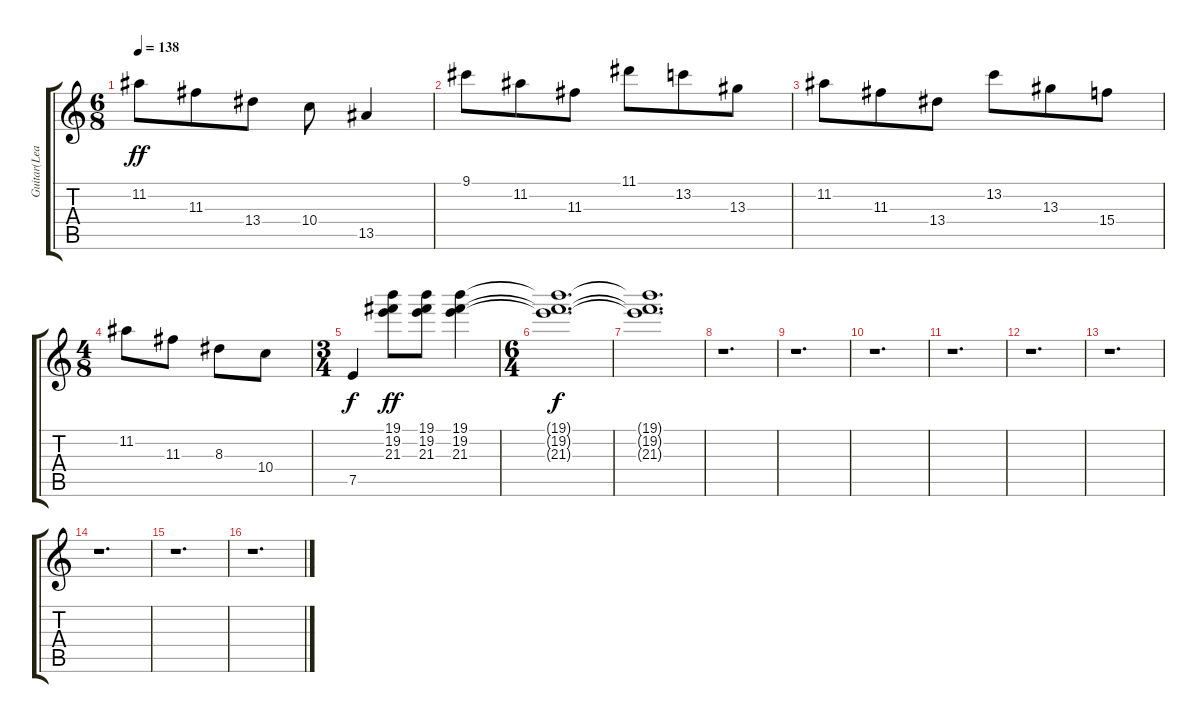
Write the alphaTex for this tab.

\track ("Guitar(Lead)" "Guitar(Lea") {instrument distortionguitar}
\staff {score tabs}
\tuning (E4 B3 G3 D3 A2 E2) {hide}
\ts (6 8)
\tempo 138
\clef g2
\ks c
11.2.8{dy ff} 11.3.8 13.4.8 10.4.8 13.5.4 |
9.1.8 11.2.8 11.3.8 11.1.8 13.2.8 13.3.8 |
11.2.8 11.3.8 13.4.8 13.2.8 13.3.8 15.4.8 |
\ts (4 8)
11.2.8 11.3.8 8.3.8 10.4.8 |
\ts (3 4)
7.5.4{dy f} (19.1 19.2 21.3).8{dy ff volume 8} (19.1 19.2 21.3).8 (19.1 19.2 21.3).4 |
\ts (6 4)
(19.1{t} 19.2{t} 21.3{t}).1{d dy f} |
(19.1{t} 19.2{t} 21.3{t}).1{d} |
r.1{d} |
r.1{d} |
r.1{d} |
r.1{d} |
r.1{d} |
r.1{d} |
r.1{d} |
r.1{d} |
r.1{d}
